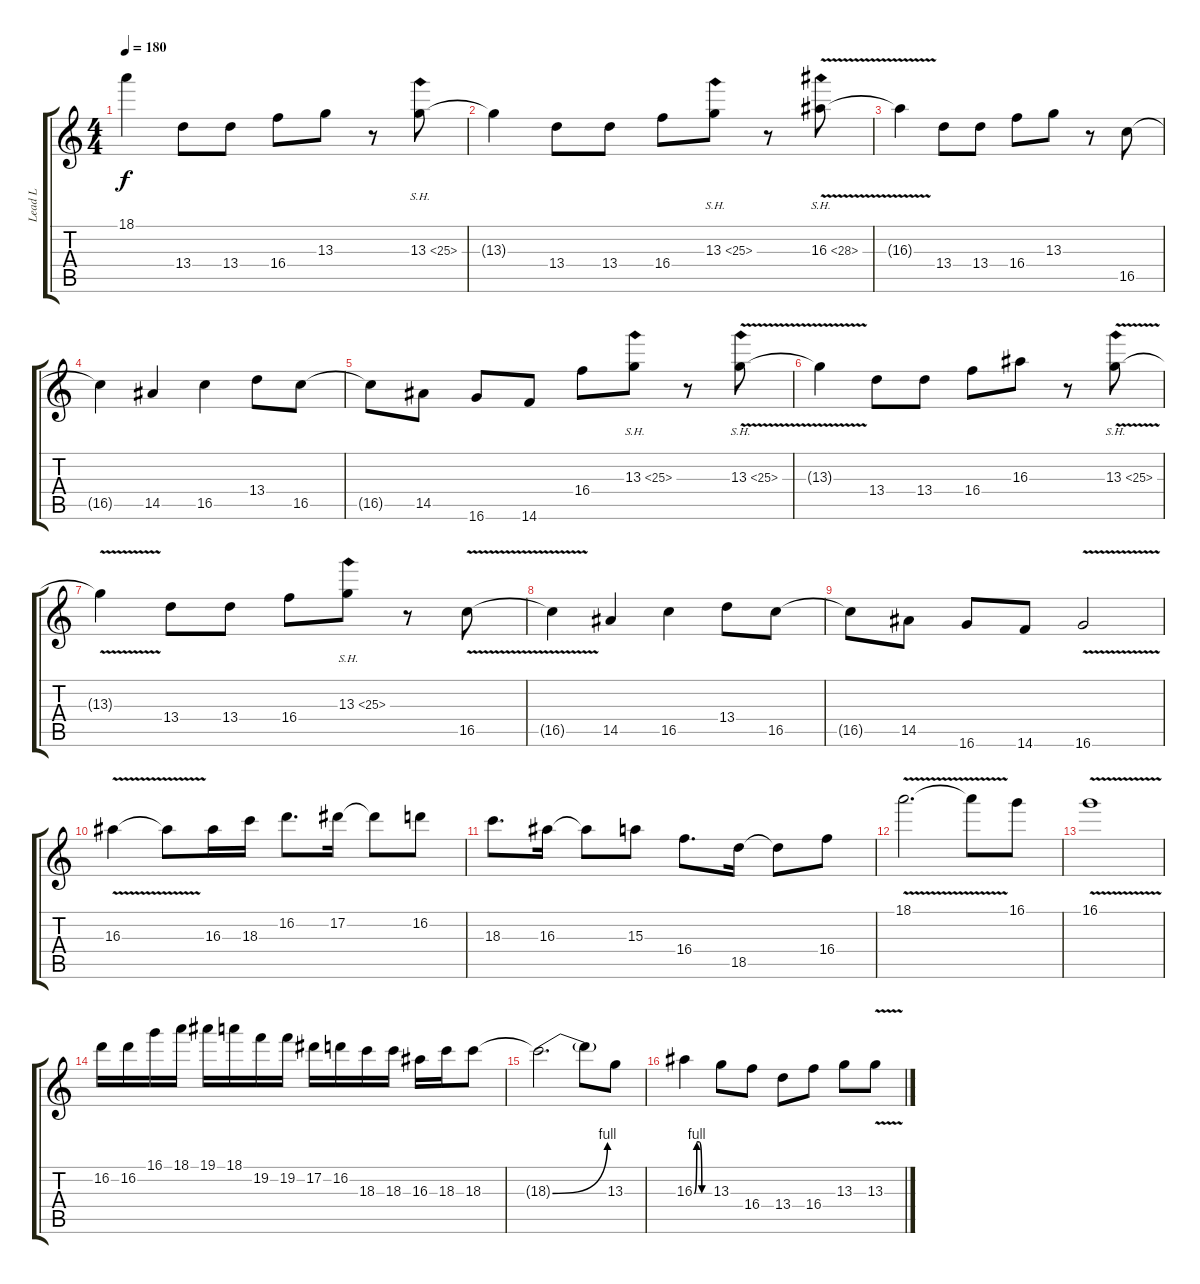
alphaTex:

\track ("Lead L" "Lead L") {instrument distortionguitar}
\staff {score tabs}
\tuning (Eb4 Bb3 Gb3 Db3 Ab2 Eb2) {hide}
\ts (4 4)
\tempo 180
\clef g2
\ks c
18.1{t}.4{dy f} 13.4.8 13.4.8 16.4.8 13.3.8 r.8 13.3{sh 12}.8 |
13.3{t}.4 13.4.8 13.4.8 16.4.8 13.3{sh 12}.8 r.8 16.3{sh 12 v}.8 |
16.3{t}.4 13.4.8 13.4.8 16.4.8 13.3.8 r.8 16.5.8 |
16.5{t}.4 14.5.4 16.5.4 13.4.8 16.5.8 |
16.5{t}.8 14.5.8 16.6.8 14.6.8 16.4.8 13.3{sh 12}.8 r.8 13.3{sh 12 v}.8 |
13.3{t}.4 13.4.8 13.4.8 16.4.8 16.3.8 r.8 13.3{sh 12 v}.8 |
13.3{t}.4 13.4.8 13.4.8 16.4.8 13.3{sh 12}.8 r.8 16.5{v}.8 |
16.5{t}.4 14.5.4 16.5.4 13.4.8 16.5.8 |
16.5{t}.8 14.5.8 16.6.8 14.6.8 16.6{v}.2 |
16.3{v}.4 16.3{t}.8 16.3.16 18.3.16 16.2.8{d} 17.2.16 17.2{t}.8 16.2.8 |
18.3.8{d} 16.3.16 16.3{t}.8 15.3.8 16.4.8{d} 18.5.16 18.5{t}.8 16.4.8 |
18.1{v}.2{d} 18.1{t}.8 16.1.8 |
16.1{v}.1 |
16.2.16 16.2.16 16.1.16 18.1.16 19.1.16 18.1.16 19.2.16 19.2.16 17.2.16 16.2.16 18.3.16 18.3.16 16.3.16 18.3.16 18.3.8 |
18.3{be (bend 0 0 60 4) t}.2{d} 18.3{t}.8 13.3.8 |
16.3{be (custom 0 0 10 4 20 4 30 0 60 0)}.4 13.3.8 16.4.8 13.4.8 16.4.8 13.3.8 13.3{v}.8
